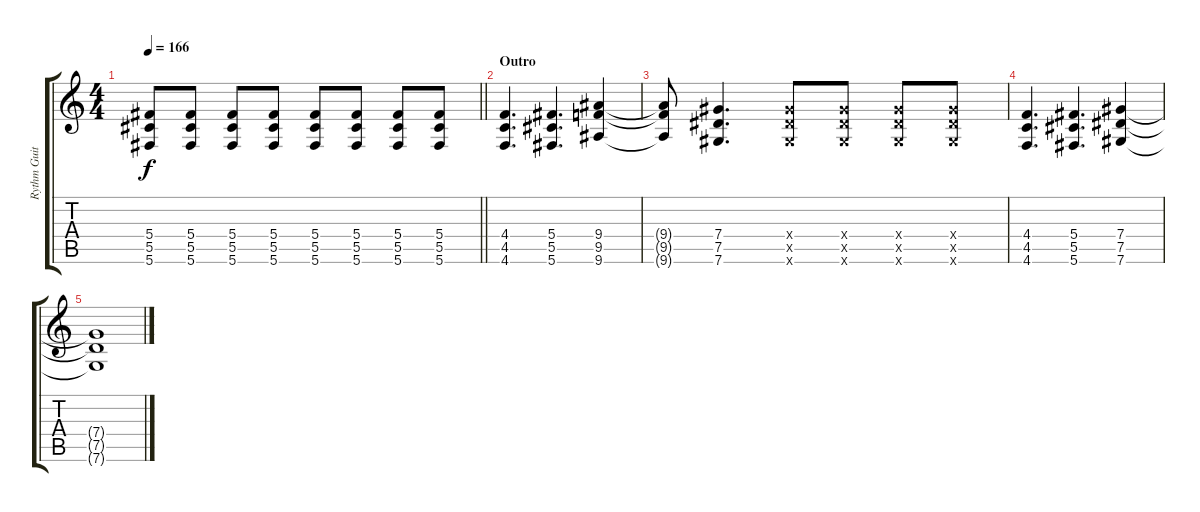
\track ("Rythm Guitar (Connor)" "Rythm Guit") {instrument distortionguitar}
\staff {score tabs}
\tuning (Eb4 Bb3 Gb3 Db3 Ab2 Db2) {hide}
\ts (4 4)
\tempo 166
\clef g2
\barLineRight lightlight
\ks c
(5.4 5.5 5.6).8{dy f} (5.4 5.5 5.6).8 (5.4 5.5 5.6).8 (5.4 5.5 5.6).8 (5.4 5.5 5.6).8 (5.4 5.5 5.6).8 (5.4 5.5 5.6).8 (5.4 5.5 5.6).8 |
\section ("" "Outro")
(4.4 4.5 4.6).4{d} (5.4 5.5 5.6).4{d} (9.4 9.5 9.6).4 |
(9.4{t} 9.5{t} 9.6{t}).8 (7.4 7.5 7.6).4{d} (7.4{x} 7.5{x} 7.6{x}).8 (7.4{x} 7.5{x} 7.6{x}).8 (7.4{x} 7.5{x} 7.6{x}).8 (7.4{x} 7.5{x} 7.6{x}).8 |
(4.4 4.5 4.6).4{d} (5.4 5.5 5.6).4{d} (7.4 7.5 7.6).4 |
(7.4{t} 7.5{t} 7.6{t}).1
